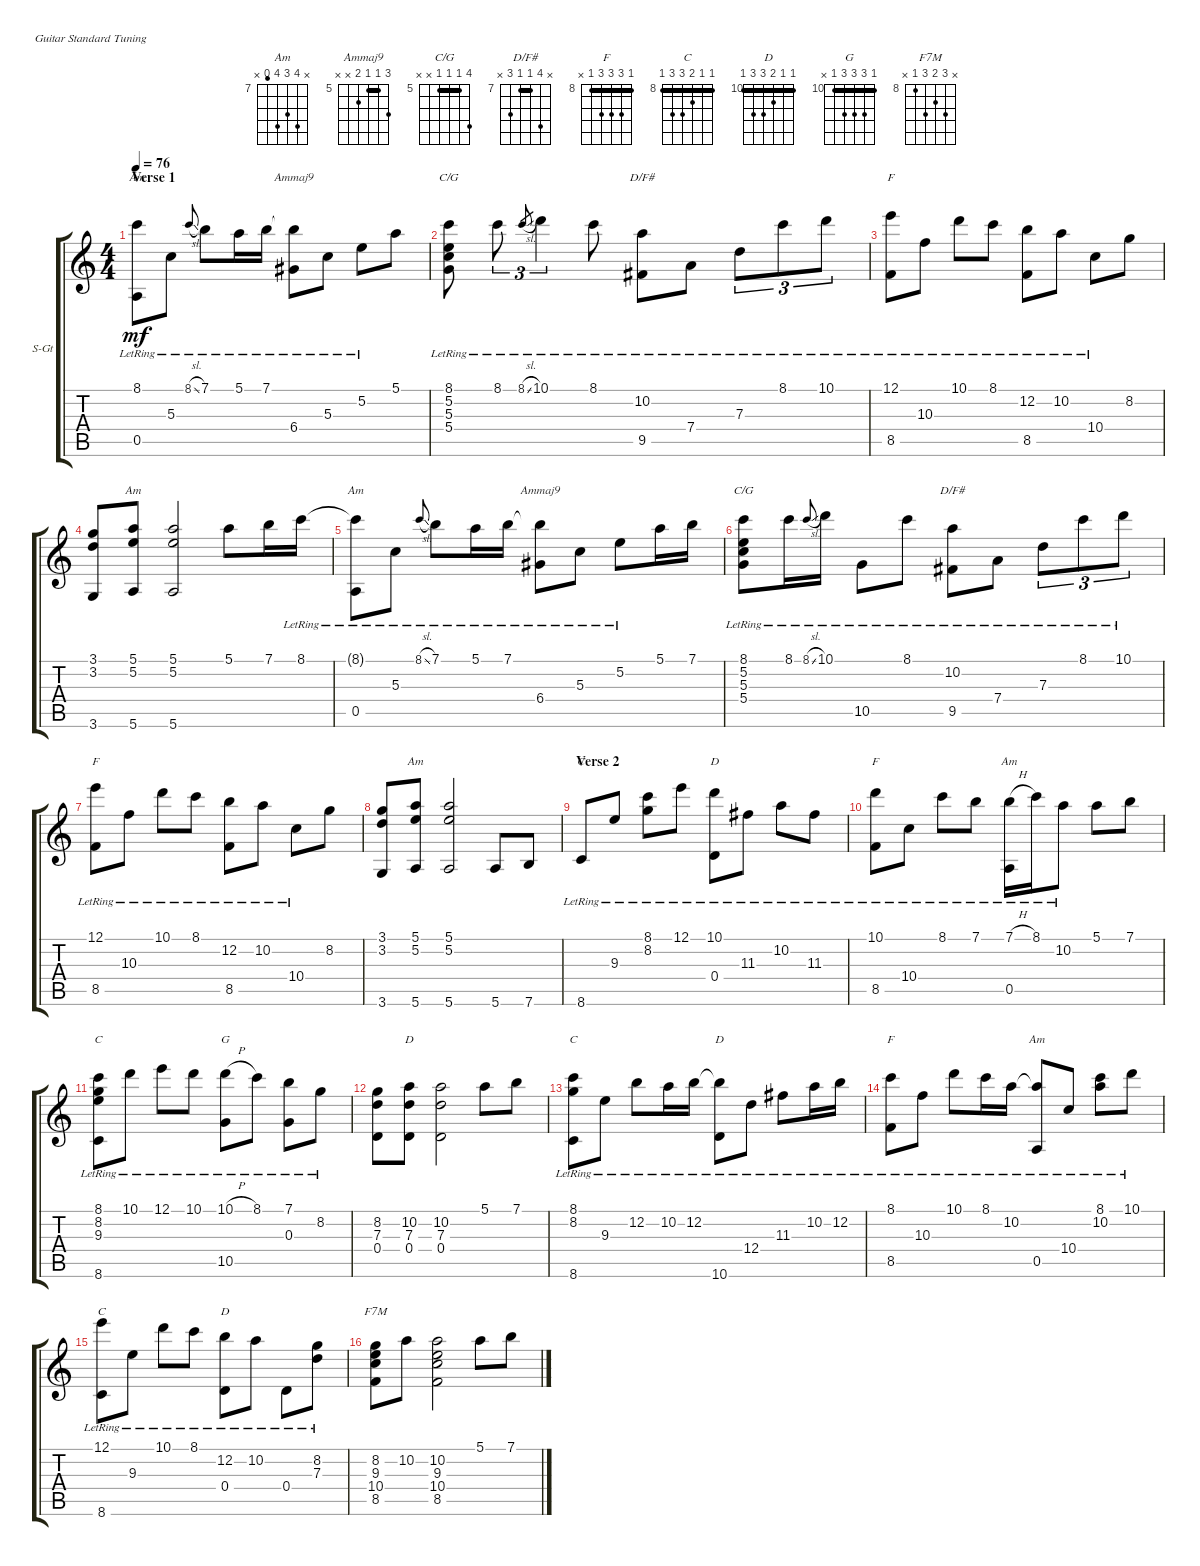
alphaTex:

\defaultSystemsLayout 4
\bracketExtendMode groupsimilarinstruments
\firstSystemTrackNameOrientation horizontal
\otherSystemsTrackNameOrientation horizontal
\track ("Steel Guitar" "S-Gt") {instrument acousticguitarsteel}
\staff {score tabs}
\tuning (E4 B3 G3 D3 A2 E2)
\chord ("Am" 5 5 5 7 x x) {firstfret 5 showfingering false barre (5 5)}
\chord ("Ammaj9" 7 5 5 6 x x) {firstfret 5 showfingering false barre 5}
\chord ("C/G" 8 5 5 5 x x) {firstfret 5 showfingering false barre (5 5)}
\chord ("D/F#" x 10 7 7 9 x) {firstfret 7 showfingering false barre 7}
\chord ("F" 8 10 10 10 8 x) {firstfret 8 showfingering false barre 8}
\chord ("Am" 5 5 5 7 7 5) {firstfret 5 showfingering false barre (5 5 5)}
\chord ("C" 8 8 9 10 10 8) {firstfret 8 showfingering false barre (8 8)}
\chord ("D" 10 10 11 9 x x) {firstfret 10 showfingering false barre 10}
\chord ("Am" x 10 9 10 6 x) {firstfret 7 showfingering false}
\chord ("G" 10 12 12 12 10 x) {firstfret 10 showfingering false barre 10}
\chord ("D" x 10 7 6 x x) {firstfret 7 showfingering false}
\chord ("D" 10 10 11 12 12 10) {firstfret 10 showfingering false barre (10 10)}
\chord ("F7M" x 10 9 10 8 x) {firstfret 8 showfingering false}
\ts (4 4)
\section ("" "Verse 1")
\tempo 76
\clef g2
\ks aminor
(8.1{lr} 0.5{lr}).8{ch "Am" dy mf} 5.3{lr}.8 8.1{sl lr}.8{gr onbeat} 7.1{lr}.8 5.1{lr}.16 7.1{lr}.16 (7.1{lr t} 6.4{lr}).8{ch "Ammaj9"} 5.3{lr}.8 5.2{lr}.8 5.1.8 |
(8.1{lr} 5.2{lr} 5.3{lr} 5.4{lr}).8{ch "C/G"} 8.1{lr}.8{tu (3 2)} 8.1{sl lr}.8{tu (3 2) gr} 10.1{lr}.4{tu (3 2)} 8.1{lr}.8 (10.2{lr} 9.5{lr}).8{ch "D/F#"} 7.4{lr}.8 7.3{lr}.8{tu (3 2)} 8.1{lr}.8{tu (3 2)} 10.1{lr}.8{tu (3 2)} |
(12.1{lr} 8.5{lr}).8{ch "F"} 10.3{lr}.8 10.1{lr}.8 8.1{lr}.8 (12.2{lr} 8.5{lr}).8 10.2{lr}.8 10.4{lr}.8 8.2.8 |
(3.1 3.2 3.6).8 (5.1 5.2 5.6).8{ch "Am"} (5.1 5.2 5.6).2 5.1.8 7.1.16 8.1{lr}.16 |
(8.1{lr t} 0.5{lr}).8{ch "Am"} 5.3{lr}.8 8.1{sl lr}.8{gr onbeat} 7.1{lr}.8 5.1{lr}.16 7.1{lr}.16 (7.1{lr t} 6.4{lr}).8{ch "Ammaj9"} 5.3{lr}.8 5.2{lr}.8 5.1.16 7.1.16 |
(8.1{lr} 5.2{lr} 5.3{lr} 5.4{lr}).8{ch "C/G"} 8.1{lr}.16 8.1{sl lr}.8{gr onbeat} 10.1{lr}.16 10.5{lr}.8 8.1{lr}.8 (10.2{lr} 9.5{lr}).8{ch "D/F#"} 7.4{lr}.8 7.3{lr}.8{tu (3 2)} 8.1{lr}.8{tu (3 2)} 10.1{lr}.8{tu (3 2)} |
(12.1{lr} 8.5{lr}).8{ch "F"} 10.3{lr}.8 10.1{lr}.8 8.1{lr}.8 (12.2{lr} 8.5{lr}).8 10.2{lr}.8 10.4{lr}.8 8.2.8 |
(3.1 3.2 3.6).8 (5.1 5.2 5.6).8{ch "Am"} (5.1 5.2 5.6).2 5.6.8 7.6.8 |
\section ("" "Verse 2")
8.6{lr}.8{ch "C"} 9.3{lr}.8 (8.2{lr} 8.1{lr}).8 12.1{lr}.8 (10.1{lr} 0.4{lr}).8{ch "D"} 11.3{lr}.8 10.2{lr}.8 11.3{lr}.8 |
(10.1{lr} 8.5{lr}).8{ch "F"} 10.4{lr}.8 8.1{lr}.8 7.1{lr}.8 (7.1{h lr} 0.5{lr}).16{ch "Am"} 8.1{lr}.16 10.2{lr}.8 5.1.8 7.1.8 |
(8.6{lr} 8.1{lr} 9.3{lr} 8.2{lr}).8{ch "C"} 10.1{lr}.8 12.1{lr}.8 10.1{lr}.8 (10.5{lr} 10.1{h lr}).8{ch "G"} 8.1{lr}.8 (7.1{lr} 0.3).8 8.2{lr}.8 |
(8.2 7.3 0.4).8 (10.2 7.3 0.4).8{ch "D"} (10.2 7.3 0.4).2 5.1.8 7.1.8 |
(8.1{lr} 8.6{lr} 8.2{lr}).8{ch "C"} 9.3{lr}.8 12.2{lr}.8 10.2{lr}.16 12.2{lr}.16 (10.6{lr} 12.2{lr t}).8{ch "D"} 12.4{lr}.8 11.3{lr}.8 10.2{lr}.16 12.2{lr}.16 |
(8.1{lr} 8.5{lr}).8{ch "F"} 10.3{lr}.8 10.1{lr}.8 8.1{lr}.16 10.2{lr}.16 (0.5{lr} 10.2{lr t}).8{ch "Am"} 10.4{lr}.8 (8.1{lr} 10.2).8 10.1{lr}.8 |
(12.1{lr} 8.6{lr}).8{ch "C"} 9.3{lr}.8 10.1{lr}.8 8.1{lr}.8 (12.2{lr} 0.4{lr}).8{ch "D"} 10.2{lr}.8 0.4{lr}.8 (8.2{lr} 7.3{lr}).8 |
(8.5 10.4 9.3 8.2).8{ch "F7M"} 10.2.8 (10.2 9.3 10.4 8.5).2 5.1.8 7.1.8
